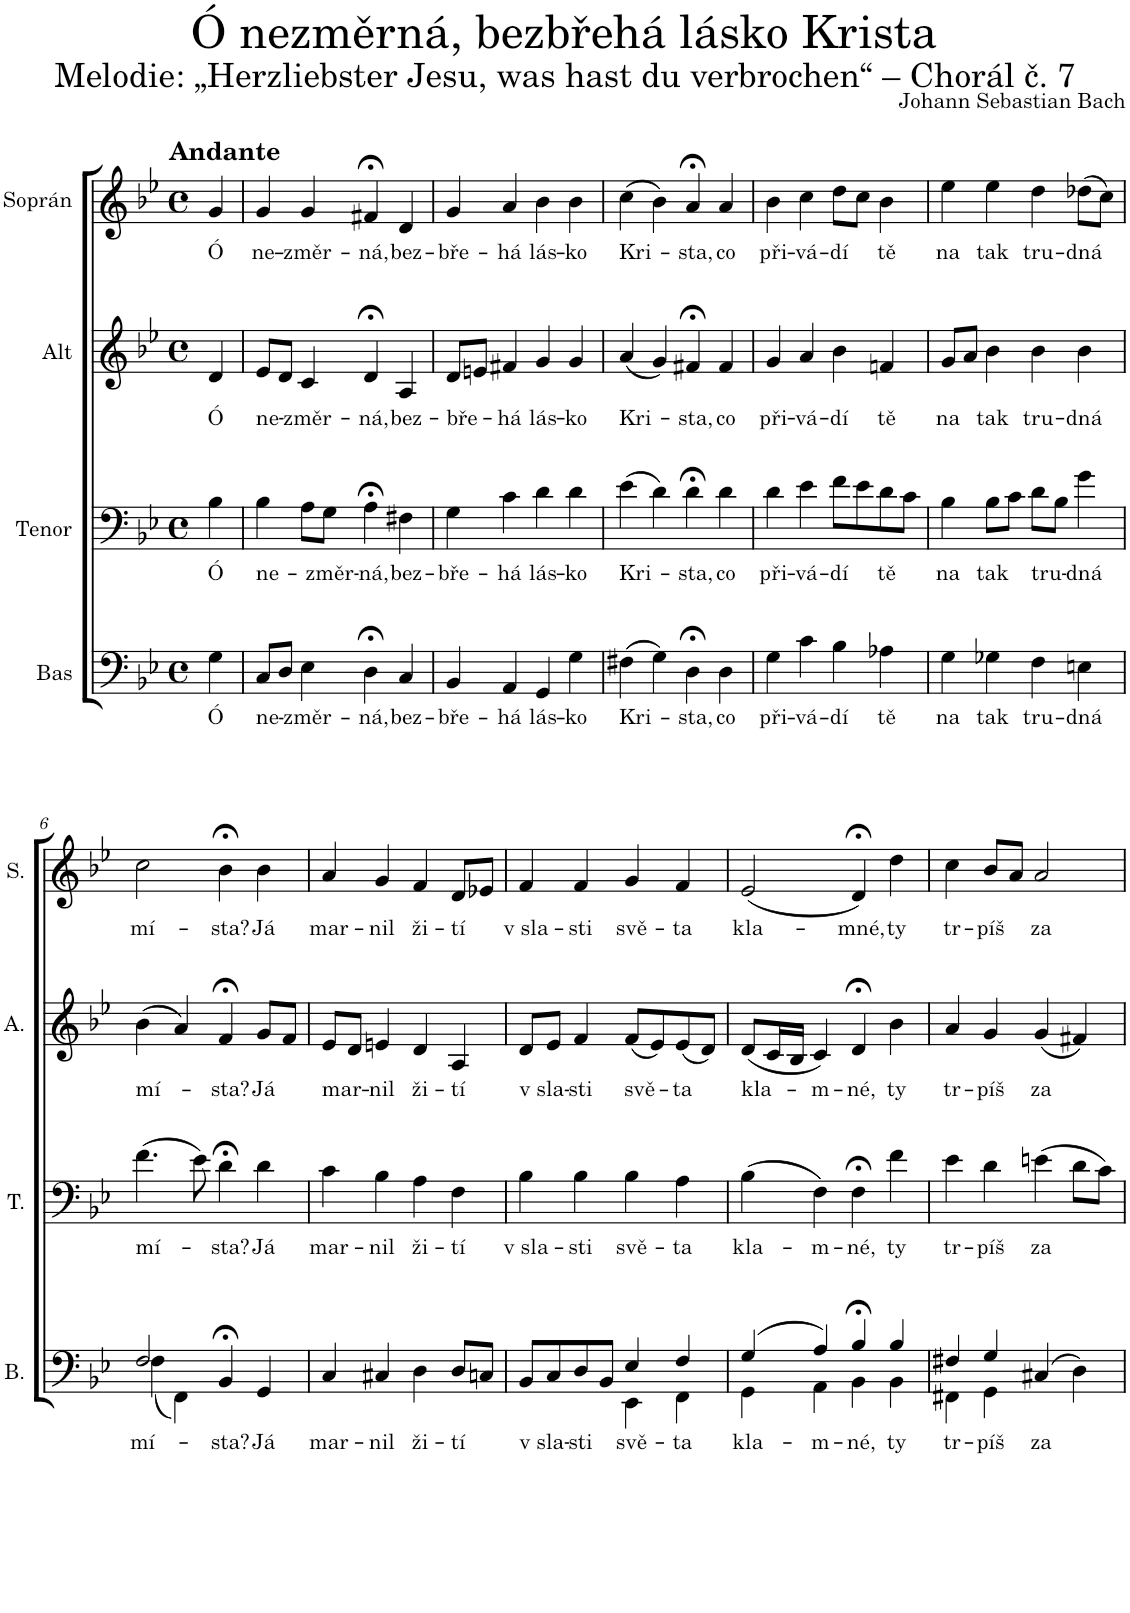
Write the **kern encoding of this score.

**kern	**text	**kern	**text	**kern	**text	**kern	**text
*part4	*part4	*part3	*part3	*part2	*part2	*part1	*part1
*staff4	*staff4	*staff3	*staff3	*staff2	*staff2	*staff1	*staff1
*I"Bas	*	*I"Tenor	*	*I"Alt	*	*I"Soprán	*
*I'B.	*	*I'T.	*	*I'A.	*	*I'S.	*
*clefF4	*	*clefF4	*	*clefG2	*	*clefG2	*
*	*	*	*	*Trd1c2	*	*	*
*k[b-e-]	*	*k[b-e-]	*	*k[b-e-]	*	*k[b-e-]	*
*M4/4	*	*M4/4	*	*M4/4	*	*M4/4	*
*met(c)	*	*met(c)	*	*met(c)	*	*met(c)	*
=	=	=	=	=	=	=	=
!	!	!	!	!	!	!LO:TX:a:B:t=Andante	!
!	!LO:LY:b	!	!LO:LY:b	!	!LO:LY:b	!	!LO:LY:b
4G\	Ó	4B-\	Ó	4d/	Ó	4g/	Ó
=1	=1	=1	=1	=1	=1	=1	=1
!	!LO:LY:b	!	!LO:LY:b	!	!LO:LY:b	!	!LO:LY:b
8C/L	ne-	4B-\	ne-	8e-/L	ne-	4g/	ne-
8D/J	.	.	.	8d/J	.	.	.
!	!LO:LY:b	!	!	!	!LO:LY:b	!	!LO:LY:b
4E-\	-změr-	8A\L	.	4c/	-změr-	4g/	-změr-
!	!	!	!LO:LY:b	!	!	!	!
.	.	8G\J	-změr-	.	.	.	.
!	!LO:LY:b	!	!LO:LY:b	!	!LO:LY:b	!	!LO:LY:b
4D;<\	-ná,	4A;<\	-ná,	4d;</	-ná,	4f#X;</	-ná,
!	!LO:LY:b	!	!LO:LY:b	!	!LO:LY:b	!	!LO:LY:b
4C/	bez-	4F#X\	bez-	4A/	bez-	4d/	bez-
=2	=2	=2	=2	=2	=2	=2	=2
!	!LO:LY:b	!	!LO:LY:b	!	!LO:LY:b	!	!LO:LY:b
4BB-/	-bře-	4G\	-bře-	8d/L	-bře-	4g/	-bře-
.	.	.	.	8en/J	.	.	.
!	!LO:LY:b	!	!LO:LY:b	!	!LO:LY:b	!	!LO:LY:b
4AA/	-há	4c\	-há	4f#X/	-há	4a/	-há
!	!LO:LY:b	!	!LO:LY:b	!	!LO:LY:b	!	!LO:LY:b
4GG/	lás-	4d\	lás-	4g/	lás-	4b-\	lás-
!	!LO:LY:b	!	!LO:LY:b	!	!LO:LY:b	!	!LO:LY:b
4G\	-ko	4d\	-ko	4g/	-ko	4b-\	-ko
=3	=3	=3	=3	=3	=3	=3	=3
!	!LO:LY:b	!	!LO:LY:b	!	!LO:LY:b	!	!LO:LY:b
(4F#X\	Kri-	(4e-\	Kri-	(4a/	Kri-	(4cc\	Kri-
4G\)	.	4d\)	.	4g/)	.	4b-\)	.
!	!LO:LY:b	!	!LO:LY:b	!	!LO:LY:b	!	!LO:LY:b
4D;<\	-sta,	4d;<\	-sta,	4f#X;</	-sta,	4a;</	-sta,
!	!LO:LY:b	!	!LO:LY:b	!	!LO:LY:b	!	!LO:LY:b
4D\	co	4d\	co	4f#/	co	4a/	co
=4	=4	=4	=4	=4	=4	=4	=4
!	!LO:LY:b	!	!LO:LY:b	!	!LO:LY:b	!	!LO:LY:b
4G\	při-	4d\	při-	4g/	při-	4b-\	při-
!	!LO:LY:b	!	!LO:LY:b	!	!LO:LY:b	!	!LO:LY:b
4c\	-vá-	4e-\	-vá-	4a/	-vá-	4cc\	-vá-
!	!LO:LY:b	!	!LO:LY:b	!	!LO:LY:b	!	!LO:LY:b
4B-\	-dí	8f\L	-dí	4b-\	-dí	8dd\L	-dí
.	.	8e-\	.	.	.	8cc\J	.
!	!LO:LY:b	!	!LO:LY:b	!	!LO:LY:b	!	!LO:LY:b
4A-X\	tě	8d\	tě	4fn/	tě	4b-\	tě
.	.	8c\J	.	.	.	.	.
=5	=5	=5	=5	=5	=5	=5	=5
!	!LO:LY:b	!	!LO:LY:b	!	!LO:LY:b	!	!LO:LY:b
4G\	na	4B-\	na	8g/L	na	4ee-\	na
.	.	.	.	8a/J	.	.	.
!	!LO:LY:b	!	!LO:LY:b	!	!LO:LY:b	!	!LO:LY:b
4G-X\	tak	8B-\L	tak	4b-\	tak	4ee-\	tak
.	.	8c\J	.	.	.	.	.
!	!LO:LY:b	!	!LO:LY:b	!	!LO:LY:b	!	!LO:LY:b
4F\	tru-	8d\L	tru-	4b-\	tru-	4dd\	tru-
.	.	8B-\J	.	.	.	.	.
!	!LO:LY:b	!	!LO:LY:b	!	!LO:LY:b	!	!LO:LY:b
4En\	-dná	4g\	-dná	4b-\	-dná	(8dd-X\L	-dná
.	.	.	.	.	.	8cc\J)	.
!!LO:LB:g=z
=6	=6	=6	=6	=6	=6	=6	=6
!	!LO:LY:b	!	!LO:LY:b	!	!LO:LY:b	!	!LO:LY:b
*^	*	*	*	*	*	*	*
2F/	(4F\	mí-	(4.f\	mí-	(4b-\	mí-	2cc\	mí-
.	4FF\)	.	.	.	4a/)	.	.	.
.	.	.	8e-\)	.	.	.	.	.
!	!	!LO:LY:b	!	!LO:LY:b	!	!LO:LY:b	!	!LO:LY:b
4BB-;</	2ryy	-sta?	4d;<\	-sta?	4f;</	-sta?	4b-;<\	-sta?
!	!	!LO:LY:b	!	!LO:LY:b	!	!LO:LY:b	!	!LO:LY:b
4GG/	.	Já	4d\	Já	8g/L	Já	4b-\	Já
.	.	.	.	.	8f/J	.	.	.
*v	*v	*	*	*	*	*	*	*
=7	=7	=7	=7	=7	=7	=7	=7
!	!LO:LY:b	!	!LO:LY:b	!	!LO:LY:b	!	!LO:LY:b
4C/	mar-	4c\	mar-	8e-/L	mar-	4a/	mar-
.	.	.	.	8d/J	.	.	.
!	!LO:LY:b	!	!LO:LY:b	!	!LO:LY:b	!	!LO:LY:b
4C#X/	-nil	4B-\	-nil	4en/	-nil	4g/	-nil
!	!LO:LY:b	!	!LO:LY:b	!	!LO:LY:b	!	!LO:LY:b
4D\	ži-	4A\	ži-	4d/	ži-	4f/	ži-
!	!LO:LY:b	!	!LO:LY:b	!	!LO:LY:b	!	!LO:LY:b
8D/L	-tí	4F\	-tí	4A/	-tí	8d/L	-tí
8Cn/J	.	.	.	.	.	8e-X/J	.
=8	=8	=8	=8	=8	=8	=8	=8
!	!LO:LY:b	!	!LO:LY:b	!	!LO:LY:b	!	!LO:LY:b
*^	*	*	*	*	*	*	*
8BB-/L	2ryy	v sla-	4B-\	v sla-	8d/L	v sla-	4f/	v sla-
8C/	.	.	.	.	8e-/J	.	.	.
!	!	!LO:LY:b	!	!LO:LY:b	!	!LO:LY:b	!	!LO:LY:b
8D/	.	-sti	4B-\	-sti	4f/	-sti	4f/	-sti
8BB-/J	.	.	.	.	.	.	.	.
!	!	!LO:LY:b	!	!LO:LY:b	!	!LO:LY:b	!	!LO:LY:b
4E-/	4EE-\	svě-	4B-\	svě-	(8f/L	svě-	4g/	svě-
.	.	.	.	.	8e-/)	.	.	.
!	!	!LO:LY:b	!	!LO:LY:b	!	!LO:LY:b	!	!LO:LY:b
4F/	4FF\	-ta	4A\	-ta	(8e-/	-ta	4f/	-ta
.	.	.	.	.	8d/J)	.	.	.
=9	=9	=9	=9	=9	=9	=9	=9	=9
!	!	!LO:LY:b	!	!LO:LY:b	!	!LO:LY:b	!	!LO:LY:b
(4G/	4GG\	-kla-	(4B-\	kla-	(8d/L	-kla-	(2e-/	-kla-
.	.	.	.	.	16c/L	.	.	.
.	.	.	.	.	16B-/JJ	.	.	.
!	!	!LO:LY:b	!	!LO:LY:b	!	!LO:LY:b	!	!
4A/)	4AA\	-m-	4F\)	-m-	4c/)	-m-	.	.
!	!	!LO:LY:b	!	!LO:LY:b	!	!LO:LY:b	!	!LO:LY:b
4B-;</	4BB-\	-né,	4F;<\	-né,	4d;</	-né,	4d;</)	-mné,
!	!	!LO:LY:b	!	!LO:LY:b	!	!LO:LY:b	!	!LO:LY:b
4B-/	4BB-\	ty	4f\	ty	4b-\	ty	4dd\	ty
=10	=10	=10	=10	=10	=10	=10	=10	=10
!	!	!LO:LY:b	!	!LO:LY:b	!	!LO:LY:b	!	!LO:LY:b
4F#X/	4FF#X\	tr-	4e-\	tr-	4a/	tr-	4cc\	tr-
!	!	!LO:LY:b	!	!LO:LY:b	!	!LO:LY:b	!	!LO:LY:b
4G/	4GG\	-píš	4d\	-píš	4g/	-píš	8b-/L	-píš
.	.	.	.	.	.	.	8a/J	.
!	!	!LO:LY:b	!	!LO:LY:b	!	!LO:LY:b	!	!LO:LY:b
(4C#X/	2ryy	za	(4en\	za	(4g/	za	2a/	za
4D\)	.	.	8d\L	.	4f#X/)	.	.	.
.	.	.	8c\J)	.	.	.	.	.
*v	*v	*	*	*	*	*	*	*
=	=	=	=	=	=	=	=
*-	*-	*-	*-	*-	*-	*-	*-
